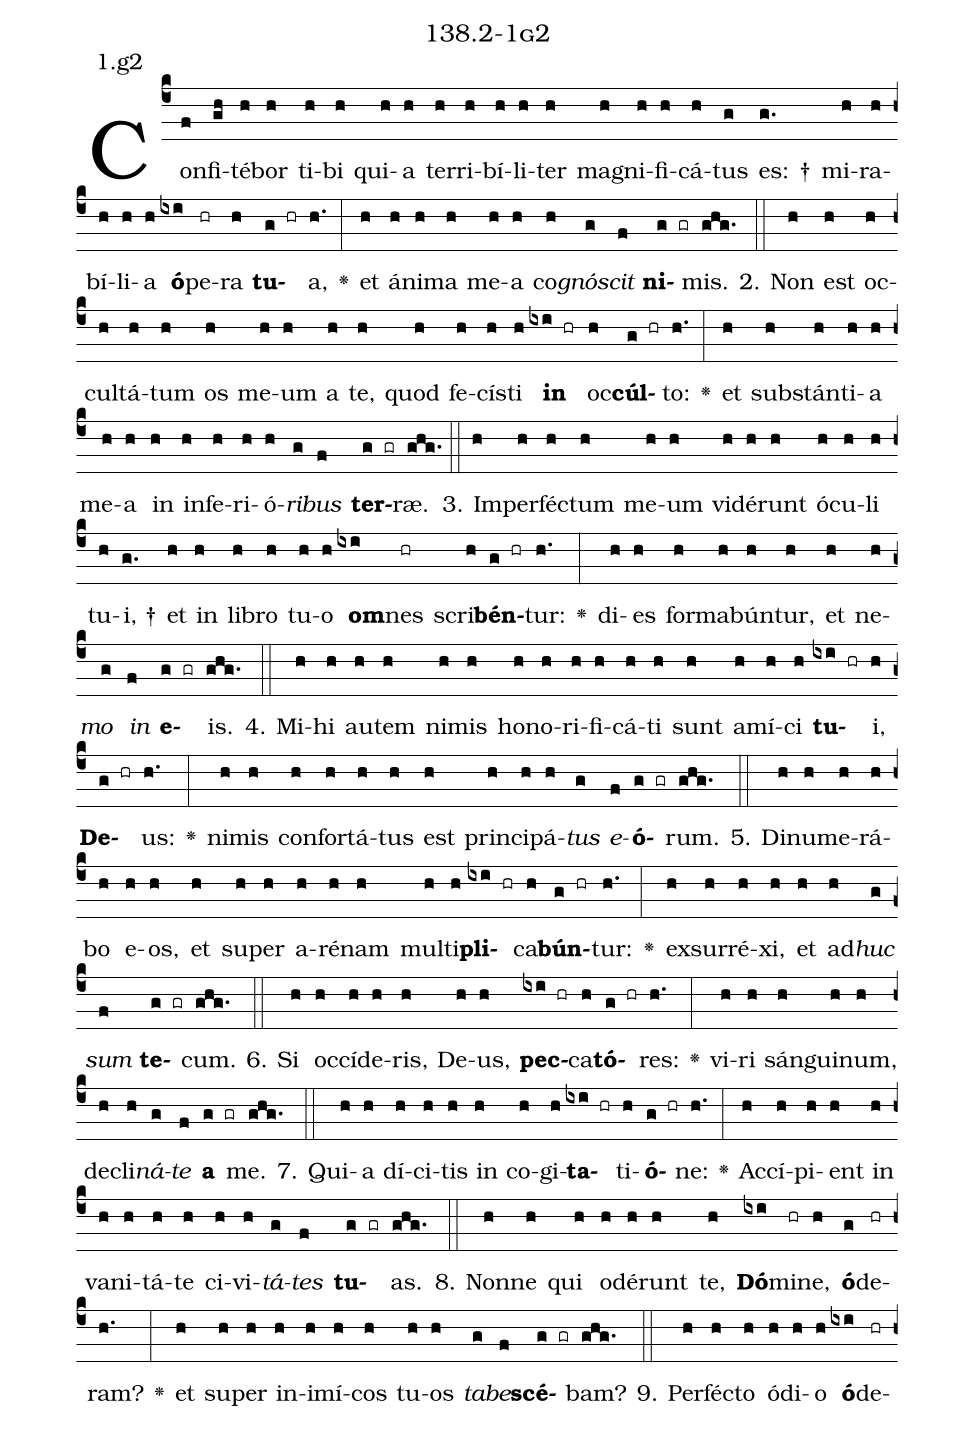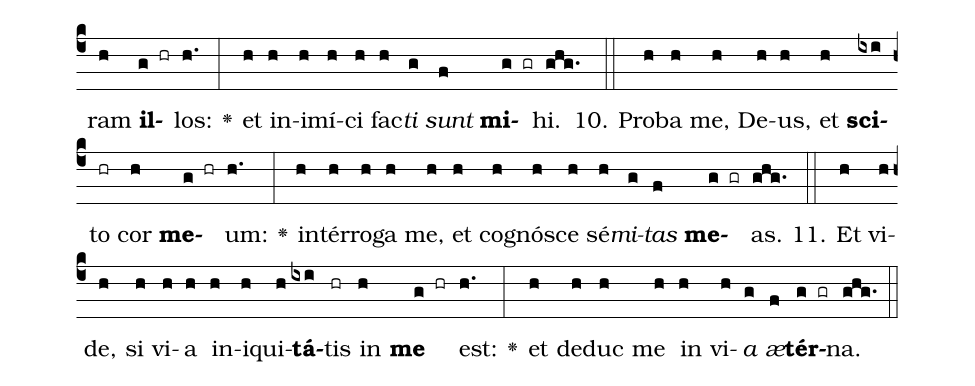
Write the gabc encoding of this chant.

name: 138.2-1g2;
annotation: 1.g2;
%%
(c4)Con(f)fi(gh)té(h)bor(h) ti(h)bi(h) qui(h)a(h) ter(h)ri(h)bí(h)li(h)ter(h) ma(h)gni(h)fi(h)cá(h)tus(g) es: †(g.) mi(h)ra(h)bí(h)li(h)a(h) <b>ó</b>(ixi)pe(hr)ra(h) <b>tu</b>(g hr)a,(h.) <v>\greheightstar</v>(:) et(h) á(h)ni(h)ma(h) me(h)a(h) co(h)<i>gnó</i>(g)<i>scit</i>(f) <b>ni</b>(g gr)mis.(ghg.) (::)
2. Non(h) est(h) oc(h)cul(h)tá(h)tum(h) os(h) me(h)um(h) a(h) te,(h) quod(h) fe(h)cís(h)ti(h) <b>in</b>(ixi hr) oc(h)<b>cúl</b>(g hr)to:(h.) <v>\greheightstar</v>(:) et(h) sub(h)stán(h)ti(h)a(h) me(h)a(h) in(h) in(h)fe(h)ri(h)ó(h)<i>ri</i>(g)<i>bus</i>(f) <b>ter</b>(g gr)ræ.(ghg.) (::)
3. Im(h)per(h)féc(h)tum(h) me(h)um(h) vi(h)dé(h)runt(h) ó(h)cu(h)li(h) tu(h)i, †(g.) et(h) in(h) li(h)bro(h) tu(h)o(h) <b>om</b>(ixi)nes(hr) scri(h)<b>bén</b>(g hr)tur:(h.) <v>\greheightstar</v>(:) di(h)es(h) for(h)ma(h)bún(h)tur,(h) et(h) ne(h)<i>mo</i>(g) <i>in</i>(f) <b>e</b>(g gr)is.(ghg.) (::)
4. Mi(h)hi(h) au(h)tem(h) ni(h)mis(h) ho(h)no(h)ri(h)fi(h)cá(h)ti(h) sunt(h) a(h)mí(h)ci(h) <b>tu</b>(ixi hr)i,(h) <b>De</b>(g hr)us:(h.) <v>\greheightstar</v>(:) ni(h)mis(h) con(h)for(h)tá(h)tus(h) est(h) prin(h)ci(h)pá(h)<i>tus</i>(g) <i>e</i>(f)<b>ó</b>(g gr)rum.(ghg.) (::)
5. Di(h)nu(h)me(h)rá(h)bo(h) e(h)os,(h) et(h) su(h)per(h) a(h)ré(h)nam(h) mul(h)ti(h)<b>pli</b>(ixi hr)ca(h)<b>bún</b>(g hr)tur:(h.) <v>\greheightstar</v>(:) ex(h)sur(h)ré(h)xi,(h) et(h) ad(h)<i>huc</i>(g) <i>sum</i>(f) <b>te</b>(g gr)cum.(ghg.) (::)
6. Si(h) oc(h)cí(h)de(h)ris,(h) De(h)us,(h) <b>pec</b>(ixi hr)ca(h)<b>tó</b>(g hr)res:(h.) <v>\greheightstar</v>(:) vi(h)ri(h) sán(h)gui(h)num,(h) de(h)cli(h)<i>ná</i>(g)<i>te</i>(f) <b>a</b>(g gr) me.(ghg.) (::)
7. Qui(h)a(h) dí(h)ci(h)tis(h) in(h) co(h)gi(h)<b>ta</b>(ixi hr)ti(h)<b>ó</b>(g hr)ne:(h.) <v>\greheightstar</v>(:) Ac(h)cí(h)pi(h)ent(h) in(h) va(h)ni(h)tá(h)te(h) ci(h)vi(h)<i>tá</i>(g)<i>tes</i>(f) <b>tu</b>(g gr)as.(ghg.) (::)
8. Non(h)ne(h) qui(h) o(h)dé(h)runt(h) te,(h) <b>Dó</b>(ixi)mi(hr)ne,(h) <b>ó</b>(g)de(hr)ram?(h.) <v>\greheightstar</v>(:) et(h) su(h)per(h) in(h)i(h)mí(h)cos(h) tu(h)os(h) <i>ta</i>(g)<i>be</i>(f)<b>scé</b>(g gr)bam?(ghg.) (::)
9. Per(h)féc(h)to(h) ó(h)di(h)o(h) <b>ó</b>(ixi)de(hr)ram(h) <b>il</b>(g hr)los:(h.) <v>\greheightstar</v>(:) et(h) in(h)i(h)mí(h)ci(h) fac(h)<i>ti</i>(g) <i>sunt</i>(f) <b>mi</b>(g gr)hi.(ghg.) (::)
10. Pro(h)ba(h) me,(h) De(h)us,(h) et(h) <b>sci</b>(ixi)to(hr) cor(h) <b>me</b>(g hr)um:(h.) <v>\greheightstar</v>(:) in(h)tér(h)ro(h)ga(h) me,(h) et(h) co(h)gnó(h)sce(h) sé(h)<i>mi</i>(g)<i>tas</i>(f) <b>me</b>(g gr)as.(ghg.) (::)
11. Et(h) vi(h)de,(h) si(h) vi(h)a(h) in(h)i(h)qui(h)<b>tá</b>(ixi)tis(hr) in(h) <b>me</b>(g hr) est:(h.) <v>\greheightstar</v>(:) et(h) de(h)duc(h) me(h) in(h) vi(h)<i>a</i>(g) <i>æ</i>(f)<b>tér</b>(g gr)na.(ghg.) (::)
